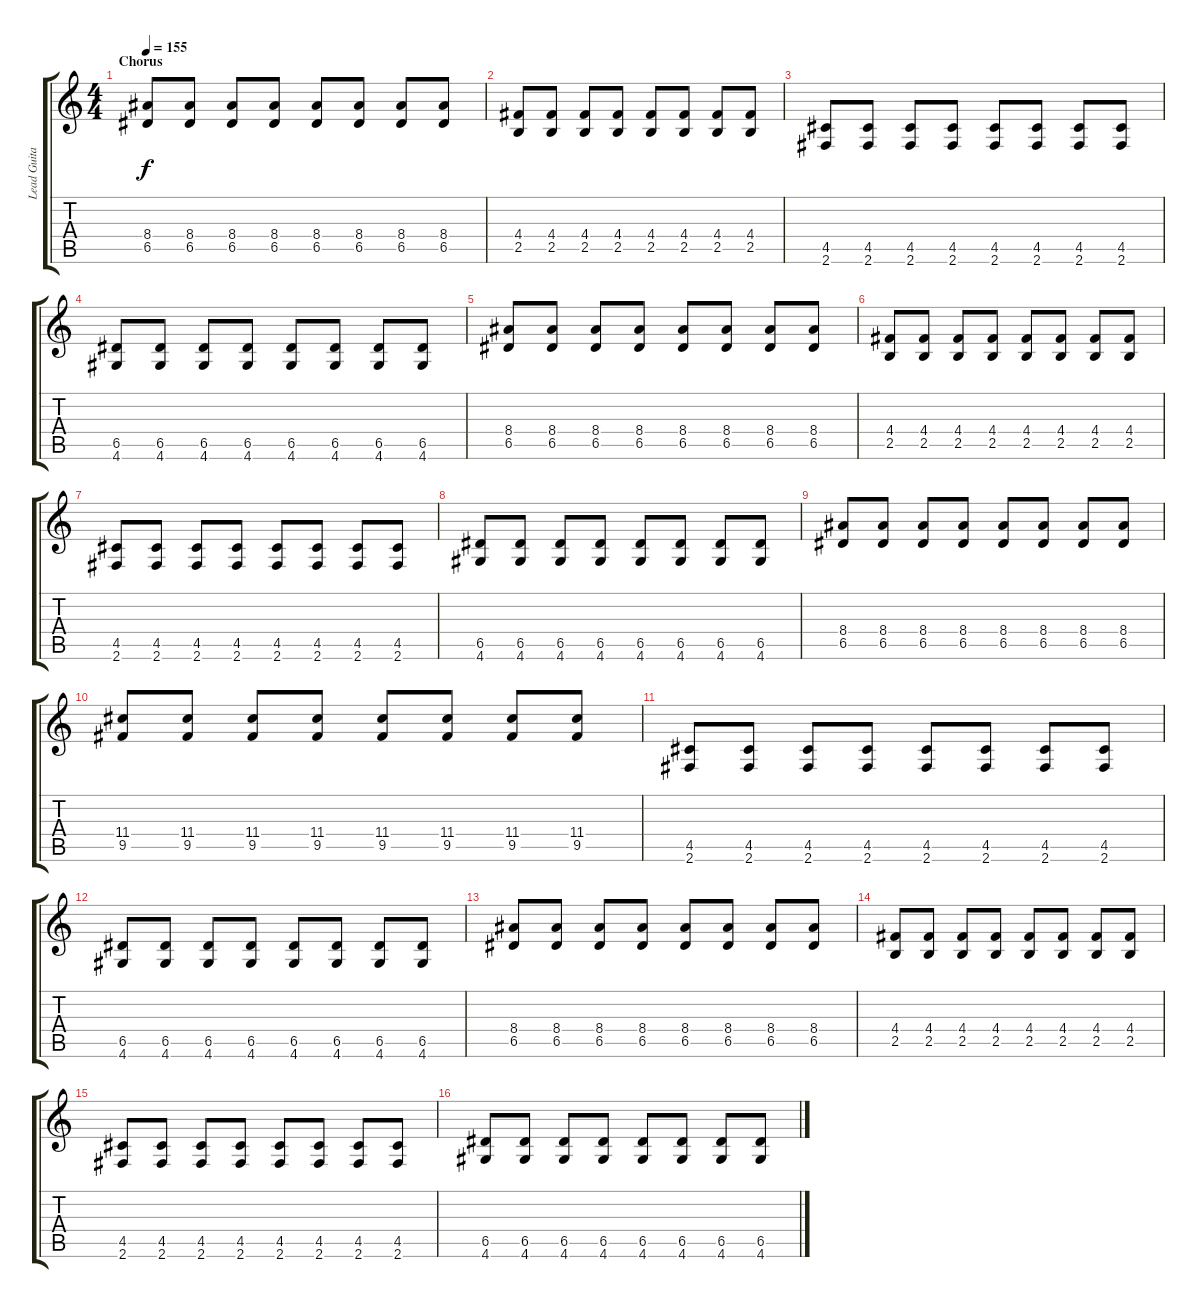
\track ("Lead Guitar I" "Lead Guita") {instrument overdrivenguitar}
\staff {score tabs}
\tuning (E4 B3 G3 D3 A2 E2) {hide}
\ts (4 4)
\section ("" "Chorus")
\tempo 155
\clef g2
\ks c
(8.4 6.5).8{dy f} (8.4 6.5).8 (8.4 6.5).8 (8.4 6.5).8 (8.4 6.5).8 (8.4 6.5).8 (8.4 6.5).8 (8.4 6.5).8 |
(4.4 2.5).8 (4.4 2.5).8 (4.4 2.5).8 (4.4 2.5).8 (4.4 2.5).8 (4.4 2.5).8 (4.4 2.5).8 (4.4 2.5).8 |
(4.5 2.6).8 (4.5 2.6).8 (4.5 2.6).8 (4.5 2.6).8 (4.5 2.6).8 (4.5 2.6).8 (4.5 2.6).8 (4.5 2.6).8 |
(6.5 4.6).8 (6.5 4.6).8 (6.5 4.6).8 (6.5 4.6).8 (6.5 4.6).8 (6.5 4.6).8 (6.5 4.6).8 (6.5 4.6).8 |
(8.4 6.5).8 (8.4 6.5).8 (8.4 6.5).8 (8.4 6.5).8 (8.4 6.5).8 (8.4 6.5).8 (8.4 6.5).8 (8.4 6.5).8 |
(4.4 2.5).8 (4.4 2.5).8 (4.4 2.5).8 (4.4 2.5).8 (4.4 2.5).8 (4.4 2.5).8 (4.4 2.5).8 (4.4 2.5).8 |
(4.5 2.6).8 (4.5 2.6).8 (4.5 2.6).8 (4.5 2.6).8 (4.5 2.6).8 (4.5 2.6).8 (4.5 2.6).8 (4.5 2.6).8 |
(6.5 4.6).8 (6.5 4.6).8 (6.5 4.6).8 (6.5 4.6).8 (6.5 4.6).8 (6.5 4.6).8 (6.5 4.6).8 (6.5 4.6).8 |
(8.4 6.5).8 (8.4 6.5).8 (8.4 6.5).8 (8.4 6.5).8 (8.4 6.5).8 (8.4 6.5).8 (8.4 6.5).8 (8.4 6.5).8 |
(11.4 9.5).8 (11.4 9.5).8 (11.4 9.5).8 (11.4 9.5).8 (11.4 9.5).8 (11.4 9.5).8 (11.4 9.5).8 (11.4 9.5).8 |
(4.5 2.6).8 (4.5 2.6).8 (4.5 2.6).8 (4.5 2.6).8 (4.5 2.6).8 (4.5 2.6).8 (4.5 2.6).8 (4.5 2.6).8 |
(6.5 4.6).8 (6.5 4.6).8 (6.5 4.6).8 (6.5 4.6).8 (6.5 4.6).8 (6.5 4.6).8 (6.5 4.6).8 (6.5 4.6).8 |
(8.4 6.5).8 (8.4 6.5).8 (8.4 6.5).8 (8.4 6.5).8 (8.4 6.5).8 (8.4 6.5).8 (8.4 6.5).8 (8.4 6.5).8 |
(4.4 2.5).8 (4.4 2.5).8 (4.4 2.5).8 (4.4 2.5).8 (4.4 2.5).8 (4.4 2.5).8 (4.4 2.5).8 (4.4 2.5).8 |
(4.5 2.6).8 (4.5 2.6).8 (4.5 2.6).8 (4.5 2.6).8 (4.5 2.6).8 (4.5 2.6).8 (4.5 2.6).8 (4.5 2.6).8 |
(6.5 4.6).8 (6.5 4.6).8 (6.5 4.6).8 (6.5 4.6).8 (6.5 4.6).8 (6.5 4.6).8 (6.5 4.6).8 (6.5 4.6).8
